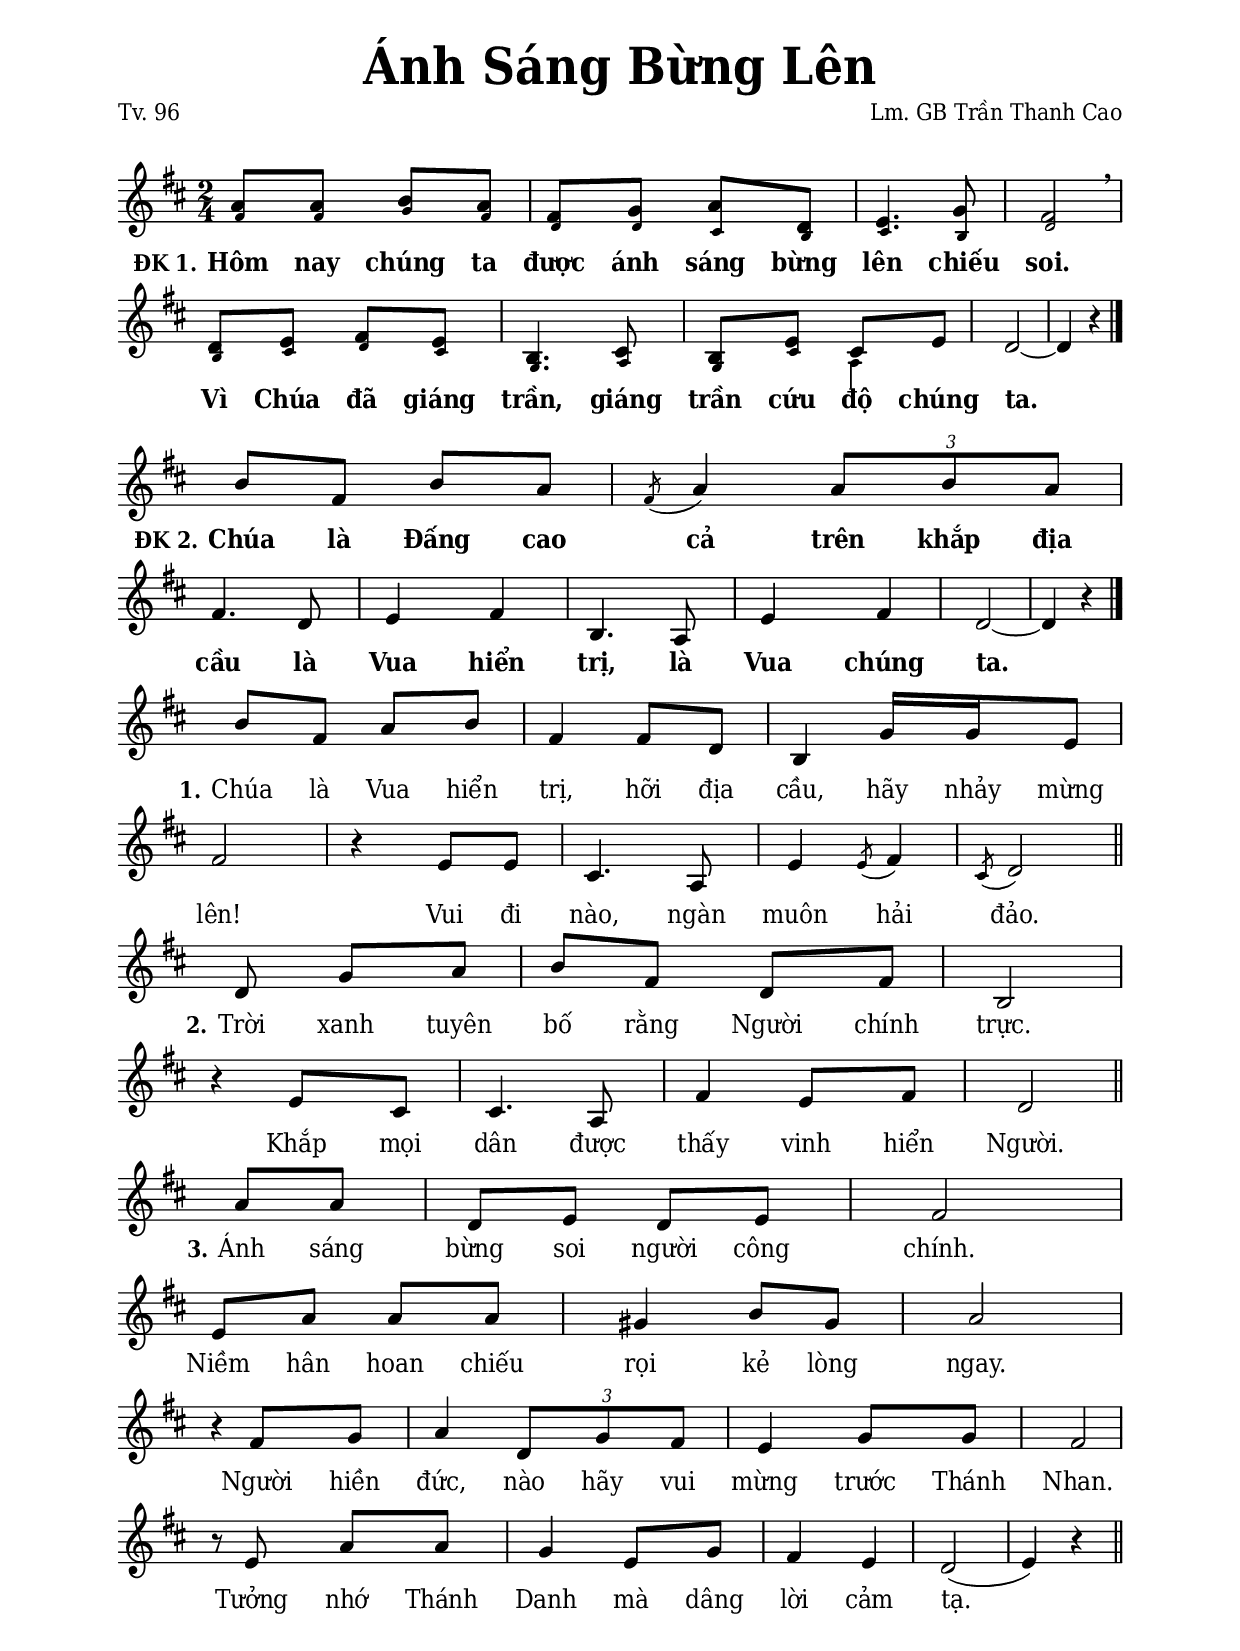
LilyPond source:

% Cài đặt chung
\version "2.22.1"
\include "english.ly"

\header {
  title = \markup { \fontsize #3 "Ánh Sáng Bừng Lên" }
  poet = "Tv. 96"
  composer = "Lm. GB Trần Thanh Cao"
  arranger = " "
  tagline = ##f
}

% Nhạc điệp khúc
nhacDiepKhucSop = \relative c'' {
  a8 a b a |
  fs g a d, |
  e4. g8 |
  fs2 \breathe |
  d8 e fs e |
  b4. cs8 |
  b e cs e |
  d2 ~ |
  d4 r \bar "|."
}

% Nốt bè phụ
nhacDiepKhucBas = \relative c' {
  fs8 fs 	g fs |
  d d cs b |
  cs4. b8 |
  d2 |
  b8 cs d cs |
  g4. a8 |
  g cs a4 |
  d2 ~ |
  d4 r
}

nhacDiepKhucKhac = \relative c'' {
  b8 fs b a |
  \slashedGrace { fs8 (} a4) \tuplet 3/2 { a8 b a } |
  fs4. d8 |
  e4 fs |
  b,4. a8 |
  e'4 fs |
  d2 ~ |
  d4 r \bar "|."
}

% Nhạc phiên khúc
nhacPhienKhucMot = \relative c'' {
  b8 fs a b |
  fs4 fs8 d |
  b4 g'16 g e8 |
  fs2 |
  r4 e8 e |
  cs4. a8 |
  e'4 \acciaccatura e8 fs4 |
  \acciaccatura cs8 d2 \bar "||"
}

nhacPhienKhucHai = \relative c' {
  \partial 4. d8 g a |
  b fs d fs |
  b,2 |
  r4 e8 cs |
  cs4. a8 |
  fs'4 e8 fs |
  d2 \bar "||"
}

nhacPhienKhucBa = \relative c'' {
  \partial 4 a8 a |
  d,8 e d e |
  fs2 |
  e8 a a a |
  gs4b8 gs |
  a2 |
  r4 fs8 g |
  a4 \tuplet 3/2 { d,8 g fs } |
  e4 g8 g |
  fs2 |
  r8 e a a |
  g4 e8 g |
  fs4 e |
  d2 ( |
  e4) r \bar "||"
}

% Lời điệp khúc
loiDiepKhuc = \lyricmode {
  \set stanza = #"ĐK 1."
  Hôm nay chúng ta được ánh sáng bừng lên chiếu soi.
  \override LyricText.extra-offset = #'(0 . 1)
  Vì Chúa đã giáng trần, giáng trần cứu độ chúng ta.
}

loiDiepKhucKhac = \lyricmode {
  \set stanza = #"ĐK 2."
  Chúa là Đấng cao cả trên khắp địa
  \override LyricText.extra-offset = #'(0 . 0.5)
  cầu
  là Vua hiển trị, là Vua chúng ta.
}

% Lời phiên khúc
loiPhienKhucMot = \lyricmode {
  \set stanza = #"1."
  Chúa là Vua hiển trị, hỡi địa cầu, hãy nhảy mừng lên!
  Vui đi nào, ngàn muôn hải đảo.
}

loiPhienKhucHai = \lyricmode {
  \set stanza = #"2."
  Trời xanh tuyên bố rằng Người chính trực.
  Khắp mọi dân được thấy vinh hiển Người.
}

loiPhienKhucBa = \lyricmode {
  \set stanza = #"3."
  Ánh sáng bừng soi người công chính.
  Niềm hân hoan chiếu rọi kẻ lòng ngay.
  Người hiền đức, nào hãy vui mừng trước Thánh Nhan.
  Tưởng nhớ Thánh Danh mà dâng lời cảm tạ.
}

% Dàn trang
\paper {
  #(set-paper-size "a4")
  top-margin = 10\mm
  bottom-margin = 10\mm
  left-margin = 20\mm
  right-margin = 20\mm
  indent = #0
  #(define fonts
    (make-pango-font-tree
      "Deja Vu Serif Condensed"
      "Deja Vu Serif Condensed"
      "Deja Vu Serif Condensed"
      (/ 20 20)))
  page-count = #1
  system-system-spacing = #'((basic-distance . 11)
                             (minimum-distance . 11)
                             (padding . 1))
  score-system-spacing = #'((basic-distance . 11)
                             (minimum-distance . 11)
                             (padding . 1))
}

% Thiết lập tông và nhịp
TongNhip = { \key d \major \time 2/4 }

% Đổi kích thước nốt cho bè phụ
notBePhu =
#(define-music-function (font-size music) (number? ly:music?)
   (for-some-music
     (lambda (m)
       (if (music-is-of-type? m 'rhythmic-event)
           (begin
             (set! (ly:music-property m 'tweaks)
                   (cons `(font-size . ,font-size)
                         (ly:music-property m 'tweaks)))
             #t)
           #f))
     music)
   music)

\score {
  \new ChoirStaff <<
    \new Staff = diepKhuc \with {
        \consists "Merge_rests_engraver"
        %\magnifyStaff #(magstep +1)
        printPartCombineTexts = ##f
      }
      <<
      \new Voice \TongNhip \partCombine 
        \nhacDiepKhucSop
        \notBePhu -3 { \nhacDiepKhucBas }
      \new NullVoice = nhacThamChieu \nhacDiepKhucSop
      \new Lyrics \with {
          \override VerticalAxisGroup.
            nonstaff-relatedstaff-spacing.padding = #1
          \override VerticalAxisGroup.
            nonstaff-unrelatedstaff-spacing.padding = #1
        }
        \lyricsto nhacThamChieu \loiDiepKhuc
      >>
  >>
  \layout {
    \override Lyrics.LyricText.font-series = #'bold
    %\override Lyrics.LyricText.font-size = #+2
    \override Lyrics.LyricSpace.minimum-distance = #2.5
    \override Score.BarNumber.break-visibility = ##(#f #f #f)
    \override Score.SpacingSpanner.uniform-stretching = ##t
  }
}

%\markup { \vspace #0.5 }

\score {
  \new ChoirStaff <<
    \new Staff = phienKhuc \with {
        %\magnifyStaff #(magstep +1)
      }
      <<
      \new Voice = beSop {
        \TongNhip \nhacDiepKhucKhac
      }
    >>
    \new Lyrics \with {
          \override VerticalAxisGroup.
            nonstaff-relatedstaff-spacing.padding = #1
          \override VerticalAxisGroup.
            nonstaff-unrelatedstaff-spacing.padding = #1
        }
        \lyricsto beSop \loiDiepKhucKhac
  >>
  \layout {
    \override Lyrics.LyricText.font-series = #'bold
    \override Staff.TimeSignature.transparent = ##t
    %\override Lyrics.LyricText.font-size = #+2
    \override Lyrics.LyricSpace.minimum-distance = #5
    \override Score.BarNumber.break-visibility = ##(#f #f #f)
    \override Score.SpacingSpanner.uniform-stretching = ##t
  }
}

%\markup { \vspace #0.5 }

\score {
  \new ChoirStaff <<
    \new Staff = phienKhuc \with {
        %\magnifyStaff #(magstep +1)
      }
      <<
      \new Voice = beSop {
        \TongNhip \nhacPhienKhucMot
      }
    >>
    \new Lyrics \with {
          \override VerticalAxisGroup.
            nonstaff-relatedstaff-spacing.padding = #1
          \override VerticalAxisGroup.
            nonstaff-unrelatedstaff-spacing.padding = #1
        }
        \lyricsto beSop \loiPhienKhucMot
  >>
  \layout {
    \override Staff.TimeSignature.transparent = ##t
    %\override Lyrics.LyricText.font-size = #+2
    \override Lyrics.LyricSpace.minimum-distance = #3.5
    \override Score.BarNumber.break-visibility = ##(#f #f #f)
    \override Score.SpacingSpanner.uniform-stretching = ##t
  }
}

\score {
  \new ChoirStaff <<
    \new Staff = phienKhuc \with {
        %\magnifyStaff #(magstep +1)
      }
      <<
      \new Voice = beSop {
        \TongNhip \nhacPhienKhucHai
      }
    >>
    \new Lyrics \with {
          \override VerticalAxisGroup.
            nonstaff-relatedstaff-spacing.padding = #1
          \override VerticalAxisGroup.
            nonstaff-unrelatedstaff-spacing.padding = #1
        }
        \lyricsto beSop \loiPhienKhucHai
  >>
  \layout {
    \override Staff.TimeSignature.transparent = ##t
    %\override Lyrics.LyricText.font-size = #+2
    \override Lyrics.LyricSpace.minimum-distance = #5
    \override Score.BarNumber.break-visibility = ##(#f #f #f)
    \override Score.SpacingSpanner.uniform-stretching = ##t
  }
}

\score {
  \new ChoirStaff <<
    \new Staff = phienKhuc \with {
        %\magnifyStaff #(magstep +1)
      }
      <<
      \new Voice = beSop {
        \TongNhip \nhacPhienKhucBa
      }
    >>
    \new Lyrics \with {
          \override VerticalAxisGroup.
            nonstaff-relatedstaff-spacing.padding = #1
          \override VerticalAxisGroup.
            nonstaff-unrelatedstaff-spacing.padding = #1
        }
        \lyricsto beSop \loiPhienKhucBa
  >>
  \layout {
    \override Staff.TimeSignature.transparent = ##t
    %\override Lyrics.LyricText.font-size = #+2
    \override Lyrics.LyricSpace.minimum-distance = #3.5
    \override Score.BarNumber.break-visibility = ##(#f #f #f)
    \override Score.SpacingSpanner.uniform-stretching = ##t
  }
}